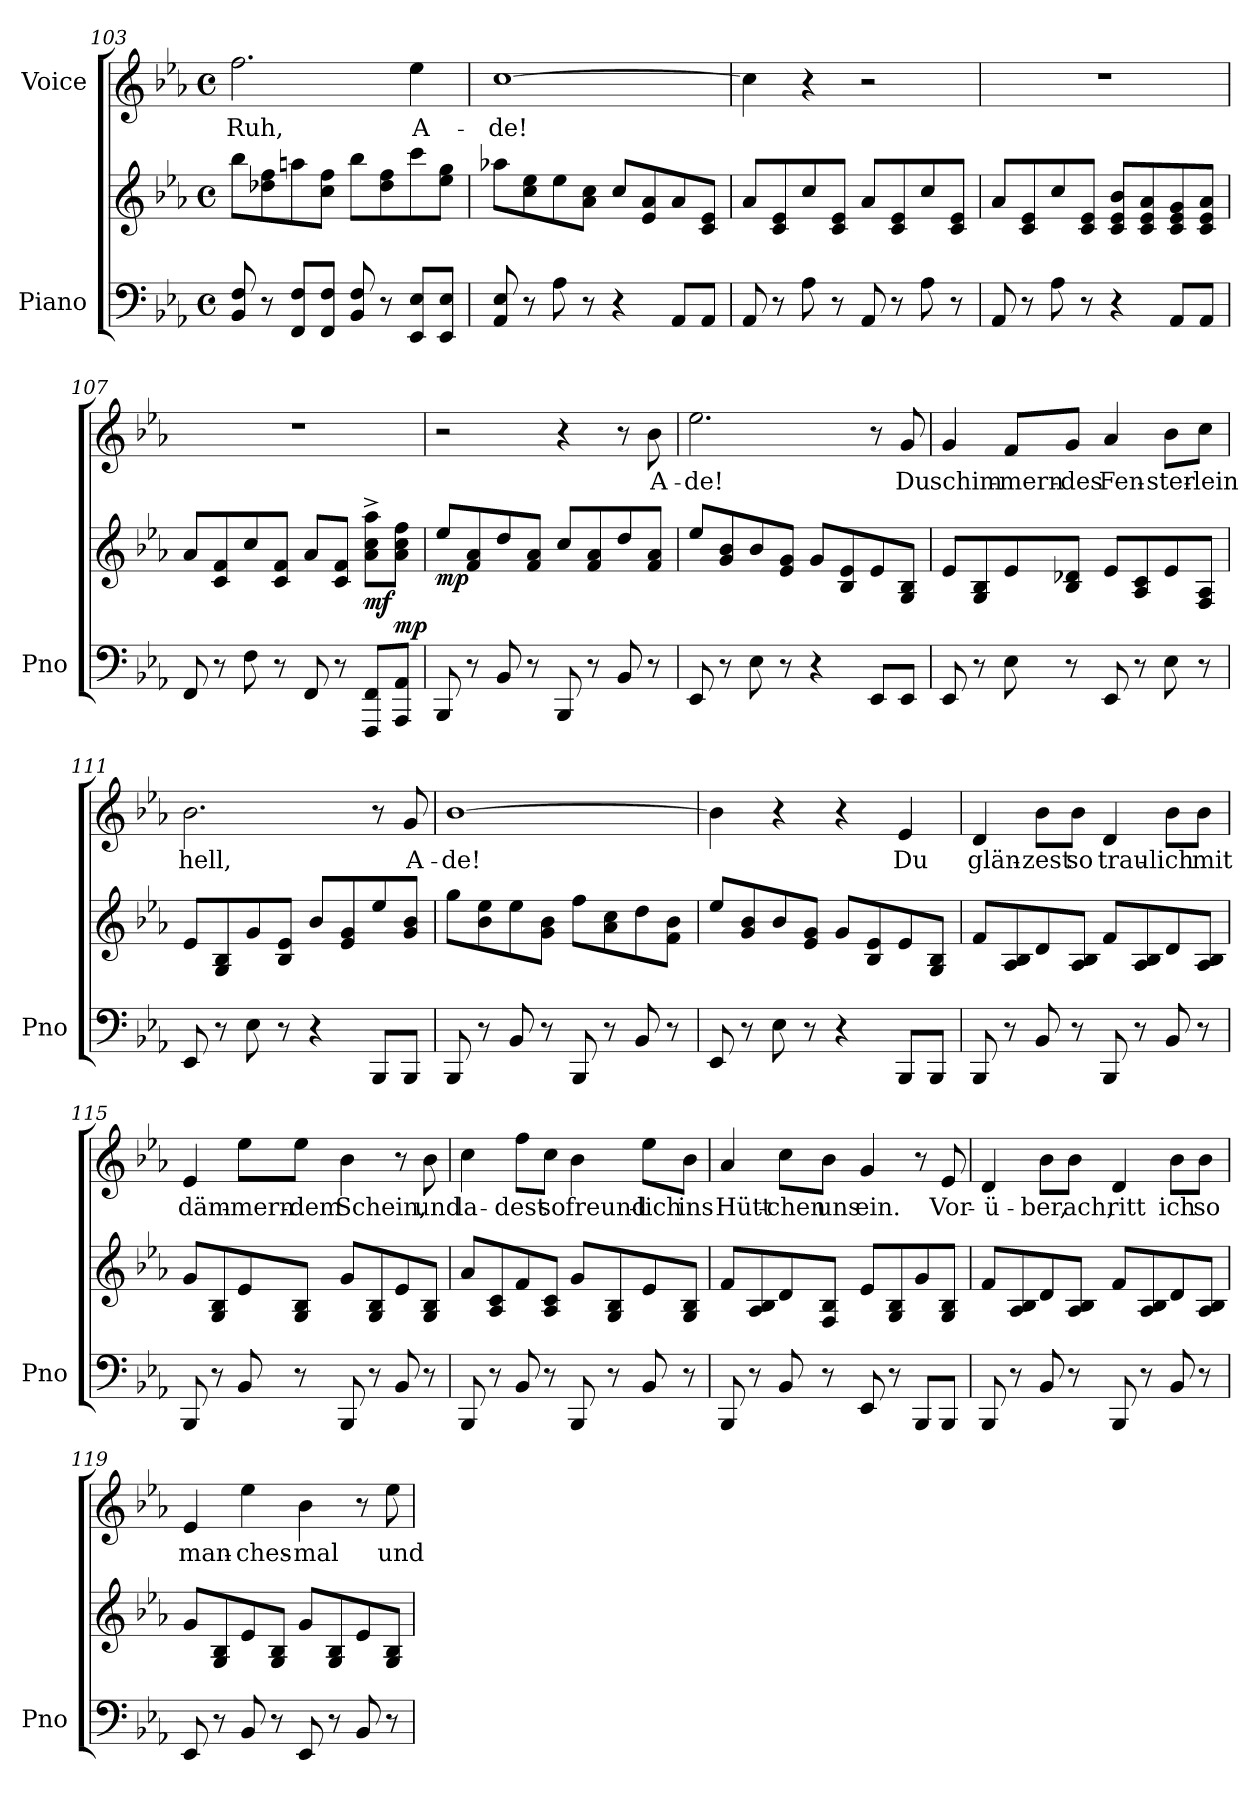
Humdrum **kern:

**kern	**kern	**dynam	**kern	**text
*part2	*part2	*part2	*part1	*part1
*staff3	*staff2	*staff2/3	*staff1	*staff1
*I"Piano	*	*	*I"Voice	*
*I'Pno	*	*	*	*
*clefF4	*clefG2	*	*clefG2	*
*k[b-e-a-]	*k[b-e-a-]	*	*k[b-e-a-]	*
*M4/4	*M4/4	*	*M4/4	*
*met(c)	*met(c)	*	*met(c)	*
=103	=103	=103	=103	=103
!	!	!	!	!LO:LY:b
8BB-/ 8F/	8bb-\L	.	2.ff\	Ruh,
8r	8dd-X\ 8ff\	.	.	.
8FF/ 8F/L	8aan\	.	.	.
8FF/ 8F/J	8cc\ 8ff\J	.	.	.
8BB-/ 8F/	8bb-\L	.	.	.
8r	8dd-\ 8ff\	.	.	.
!	!	!	!	!LO:LY:b
8EE-/ 8E-/L	8ccc\	.	4ee-\	A-
8EE-/ 8E-/J	8ee-\ 8gg\J	.	.	.
=104	=104	=104	=104	=104
!	!	!	!	!LO:LY:b
8AA-/ 8E-/	8aa-X\L	.	[1cc	-de!
8r	8cc\ 8ee-\	.	.	.
8A-\	8ee-\	.	.	.
8r	8a-\ 8cc\J	.	.	.
4r	8cc/L	.	.	.
.	8e-/ 8a-/	.	.	.
8AA-/L	8a-/	.	.	.
8AA-/J	8c/ 8e-/J	.	.	.
=105	=105	=105	=105	=105
8AA-/	8a-/L	.	4cc\]	.
8r	8c/ 8e-/	.	.	.
8A-\	8cc/	.	4r	.
8r	8c/ 8e-/J	.	.	.
8AA-/	8a-/L	.	2r	.
8r	8c/ 8e-/	.	.	.
8A-\	8cc/	.	.	.
8r	8c/ 8e-/J	.	.	.
!!LO:LB:g=z
=106	=106	=106	=106	=106
8AA-/	8a-/L	.	1r	.
8r	8c/ 8e-/	.	.	.
8A-\	8cc/	.	.	.
8r	8c/ 8e-/J	.	.	.
4r	8c/ 8e-/ 8b-/L	.	.	.
.	8c/ 8e-/ 8a-/	.	.	.
8AA-/L	8c/ 8e-/ 8g/	.	.	.
8AA-/J	8c/ 8e-/ 8a-/J	.	.	.
=107	=107	=107	=107	=107
8FF/	8a-/L	.	1r	.
8r	8c/ 8f/	.	.	.
8F\	8cc/	.	.	.
8r	8c/ 8f/J	.	.	.
8FF/	8a-/L	.	.	.
8r	8c/ 8f/J	.	.	.
!	!	!LO:DY:b	!	!
8FFF/ 8FF/L	8a-\^ 8cc\^ 8aa-\^L	mf	.	.
!	!	!LO:DY:b	!	!
8AAA-/ 8AA-/J	8a-\ 8cc\ 8ff\J	mp	.	.
=108	=108	=108	=108	=108
!	!	!LO:DY:b	!	!
8BBB-/	8ee-/L	mp	2r	.
8r	8f/ 8a-/	.	.	.
8BB-/	8dd/	.	.	.
8r	8f/ 8a-/J	.	.	.
8BBB-/	8cc/L	.	4r	.
8r	8f/ 8a-/	.	.	.
8BB-/	8dd/	.	8r	.
!	!	!	!	!LO:LY:b
8r	8f/ 8a-/J	.	8b-\	A-
=109	=109	=109	=109	=109
!	!	!	!	!LO:LY:b
8EE-/	8ee-/L	.	2.ee-\	-de!
8r	8g/ 8b-/	.	.	.
8E-\	8b-/	.	.	.
8r	8e-/ 8g/J	.	.	.
4r	8g/L	.	.	.
.	8B-/ 8e-/	.	.	.
8EE-/L	8e-/	.	8r	.
!	!	!	!	!LO:LY:b
8EE-/J	8G/ 8B-/J	.	8g/	Du
=110	=110	=110	=110	=110
!	!	!	!	!LO:LY:b
8EE-/	8e-/L	.	4g/	schim-
8r	8G/ 8B-/	.	.	.
!	!	!	!	!LO:LY:b
8E-\	8e-/	.	8f/L	-mern-
!	!	!	!	!LO:LY:b
8r	8B-/ 8d-X/J	.	8g/J	-des
!	!	!	!	!LO:LY:b
8EE-/	8e-/L	.	4a-/	Fen-
8r	8A-/ 8c/	.	.	.
!	!	!	!	!LO:LY:b
8E-\	8e-/	.	8b-\L	-ster-
!	!	!	!	!LO:LY:b
8r	8F/ 8A-/J	.	8cc\J	-lein
!!LO:LB:g=z
=111	=111	=111	=111	=111
!	!	!	!	!LO:LY:b
8EE-/	8e-/L	.	2.b-\	hell,
8r	8G/ 8B-/	.	.	.
8E-\	8g/	.	.	.
8r	8B-/ 8e-/J	.	.	.
4r	8b-/L	.	.	.
.	8e-/ 8g/	.	.	.
8BBB-/L	8ee-/	.	8r	.
!	!	!	!	!LO:LY:b
8BBB-/J	8g/ 8b-/J	.	8g/	A-
=112	=112	=112	=112	=112
!	!	!	!	!LO:LY:b
8BBB-/	8gg\L	.	[1b-	-de!
8r	8b-\ 8ee-\	.	.	.
8BB-/	8ee-\	.	.	.
8r	8g\ 8b-\J	.	.	.
8BBB-/	8ff\L	.	.	.
8r	8a-\ 8cc\	.	.	.
8BB-/	8dd\	.	.	.
8r	8f\ 8b-\J	.	.	.
=113	=113	=113	=113	=113
8EE-/	8ee-/L	.	4b-\]	.
8r	8g/ 8b-/	.	.	.
8E-\	8b-/	.	4r	.
8r	8e-/ 8g/J	.	.	.
4r	8g/L	.	4r	.
.	8B-/ 8e-/	.	.	.
!	!	!	!	!LO:LY:b
8BBB-/L	8e-/	.	4e-/	Du
8BBB-/J	8G/ 8B-/J	.	.	.
=114	=114	=114	=114	=114
!	!	!	!	!LO:LY:b
8BBB-/	8f/L	.	4d/	glän-
8r	8A-/ 8B-/	.	.	.
!	!	!	!	!LO:LY:b
8BB-/	8d/	.	8b-\L	-zest
!	!	!	!	!LO:LY:b
8r	8A-/ 8B-/J	.	8b-\J	so
!	!	!	!	!LO:LY:b
8BBB-/	8f/L	.	4d/	trau-
8r	8A-/ 8B-/	.	.	.
!	!	!	!	!LO:LY:b
8BB-/	8d/	.	8b-\L	-lich
!	!	!	!	!LO:LY:b
8r	8A-/ 8B-/J	.	8b-\J	mit
=115	=115	=115	=115	=115
!	!	!	!	!LO:LY:b
8BBB-/	8g/L	.	4e-/	däm-
8r	8G/ 8B-/	.	.	.
!	!	!	!	!LO:LY:b
8BB-/	8e-/	.	8ee-\L	-mern-
!	!	!	!	!LO:LY:b
8r	8G/ 8B-/J	.	8ee-\J	-dem
!	!	!	!	!LO:LY:b
8BBB-/	8g/L	.	4b-\	Schein,
8r	8G/ 8B-/	.	.	.
8BB-/	8e-/	.	8r	.
!	!	!	!	!LO:LY:b
8r	8G/ 8B-/J	.	8b-\	und
!!LO:PB:g=z
=116	=116	=116	=116	=116
!	!	!	!	!LO:LY:b
8BBB-/	8a-/L	.	4cc\	la-
8r	8A-/ 8c/	.	.	.
!	!	!	!	!LO:LY:b
8BB-/	8f/	.	8ff\L	-dest
!	!	!	!	!LO:LY:b
8r	8A-/ 8c/J	.	8cc\J	so
!	!	!	!	!LO:LY:b
8BBB-/	8g/L	.	4b-\	freund-
8r	8G/ 8B-/	.	.	.
!	!	!	!	!LO:LY:b
8BB-/	8e-/	.	8ee-\L	-lich
!	!	!	!	!LO:LY:b
8r	8G/ 8B-/J	.	8b-\J	ins
=117	=117	=117	=117	=117
!	!	!	!	!LO:LY:b
8BBB-/	8f/L	.	4a-/	Hütt-
8r	8A-/ 8B-/	.	.	.
!	!	!	!	!LO:LY:b
8BB-/	8d/	.	8cc\L	-chen
!	!	!	!	!LO:LY:b
8r	8F/ 8B-/J	.	8b-\J	uns
!	!	!	!	!LO:LY:b
8EE-/	8e-/L	.	4g/	ein.
8r	8G/ 8B-/	.	.	.
8BBB-/L	8g/	.	8r	.
!	!	!	!	!LO:LY:b
8BBB-/J	8G/ 8B-/J	.	8e-/	Vor-
=118	=118	=118	=118	=118
!	!	!	!	!LO:LY:b
8BBB-/	8f/L	.	4d/	-ü-
8r	8A-/ 8B-/	.	.	.
!	!	!	!	!LO:LY:b
8BB-/	8d/	.	8b-\L	-ber,
!	!	!	!	!LO:LY:b
8r	8A-/ 8B-/J	.	8b-\J	ach,
!	!	!	!	!LO:LY:b
8BBB-/	8f/L	.	4d/	ritt
8r	8A-/ 8B-/	.	.	.
!	!	!	!	!LO:LY:b
8BB-/	8d/	.	8b-\L	ich
!	!	!	!	!LO:LY:b
8r	8A-/ 8B-/J	.	8b-\J	so
=119	=119	=119	=119	=119
!	!	!	!	!LO:LY:b
8EE-/	8g/L	.	4e-/	man-
8r	8G/ 8B-/	.	.	.
!	!	!	!	!LO:LY:b
8BB-/	8e-/	.	4ee-\	-ches-
8r	8G/ 8B-/J	.	.	.
!	!	!	!	!LO:LY:b
8EE-/	8g/L	.	4b-\	-mal
8r	8G/ 8B-/	.	.	.
8BB-/	8e-/	.	8r	.
!	!	!	!	!LO:LY:b
8r	8G/ 8B-/J	.	8ee-\	und
=	=	=	=	=
*-	*-	*-	*-	*-
